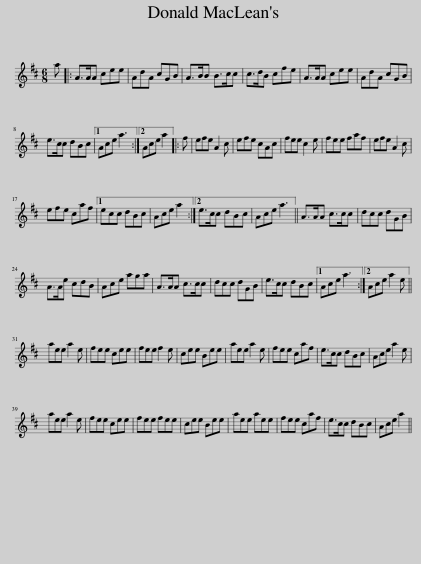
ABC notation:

X:1
L:1/8
M:6/8
I:linebreak $
K:D
V:1 treble
V:1
 a |: A>AA cee | AdA cGB | A>BB B>cc | c>dB cfe | %5
 A>AA cee | AdA cGB |$ e>cc dBc |1 Ace a3 :|2 Ace a2 |: %10
 f | efe A2 c | efe cAc | fee c2 e | fee faf | %15
 efe A2 c |$ efe caf |1 ecc dBc | Ace a2 :|2 e>cc dBc | %20
 Ace a3 || A>AA c>cc | dcc dGB |$ A>Ae cdB | Ace aga | %25
 A>AA c>cc | dcc dGB | e>cc dBc |1 Ace a3 :|2 Ace a2 e ||$ %30
 aee a2 e | fee cee | fee f2 e | cee Bee | aee a2 e | %35
 fee caf | e>cc dBc | Ace a2 e |$ aee a2 e | fee cee | %40
 fee fee | cee Bee | aee aee | fee caf | e>cc dBc | %45
 Ace a2 || %46
